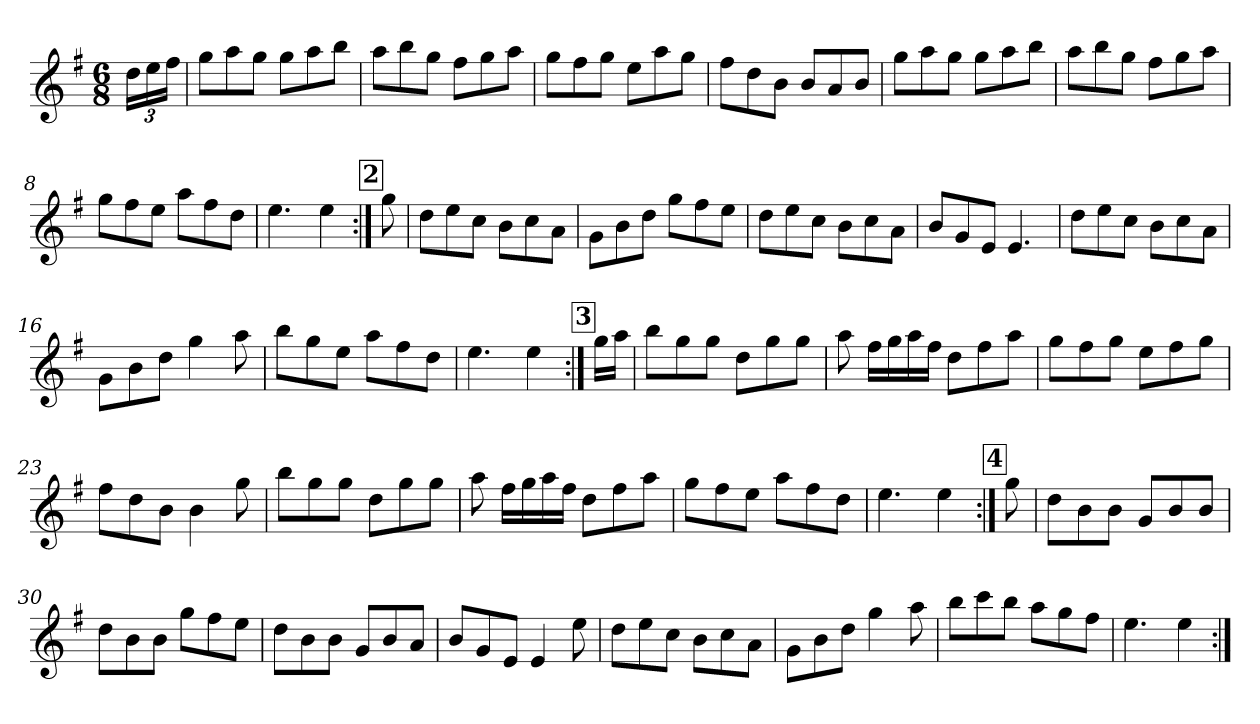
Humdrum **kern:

**kern
*part1
*staff1
*clefG2
*k[f#]
*e:
*M6/8
*MM160
*Xbrackettup
=1
24dd\LL
24ee\
24ff#\JJ
=2
8gg\L
8aa\
8gg\J
8gg\L
8aa\
8bb\J
=3
8aa\L
8bb\
8gg\J
8ff#\L
8gg\
8aa\J
=4
8gg\L
8ff#\
8gg\J
8ee\L
8aa\
8gg\J
=5
8ff#\L
8dd\
8b\J
8b/L
8a/
8b/J
=6
8gg\L
8aa\
8gg\J
8gg\L
8aa\
8bb\J
=7
8aa\L
8bb\
8gg\J
8ff#\L
8gg\
8aa\J
!!LO:LB:g=z
=8
8gg\L
8ff#\
8ee\J
8aa\L
8ff#\
8dd\J
=9
4.ee\
4ee\
!!LO:REH:place=s1:a:B:fs=14:t=2
=10:|!
8gg\
=11
8dd\L
8ee\
8cc\J
8b\L
8cc\
8a\J
=12
8g\L
8b\
8dd\J
8gg\L
8ff#\
8ee\J
=13
8dd\L
8ee\
8cc\J
8b\L
8cc\
8a\J
=14
8b/L
8g/
8e/J
4.e/
=15
8dd\L
8ee\
8cc\J
8b\L
8cc\
8a\J
=16
8g\L
8b\
8dd\J
4gg\
8aa\
!!LO:LB:g=z
=17
8bb\L
8gg\
8ee\J
8aa\L
8ff#\
8dd\J
=18
4.ee\
4ee\
!!LO:REH:place=s1:a:B:fs=14:t=3
=19:|!
16gg\LL
16aa\JJ
=20
8bb\L
8gg\
8gg\J
8dd\L
8gg\
8gg\J
=21
8aa\
16ff#\LL
16gg\
16aa\
16ff#\JJ
8dd\L
8ff#\
8aa\J
=22
8gg\L
8ff#\
8gg\J
8ee\L
8ff#\
8gg\J
=23
8ff#\L
8dd\
8b\J
4b\
8gg\
=24
8bb\L
8gg\
8gg\J
8dd\L
8gg\
8gg\J
!!LO:LB:g=z
=25
8aa\
16ff#\LL
16gg\
16aa\
16ff#\JJ
8dd\L
8ff#\
8aa\J
=26
8gg\L
8ff#\
8ee\J
8aa\L
8ff#\
8dd\J
=27
4.ee\
4ee\
!!LO:REH:place=s1:a:B:fs=14:t=4
=28:|!
8gg\
=29
8dd\L
8b\
8b\J
8g/L
8b/
8b/J
=30
8dd\L
8b\
8b\J
8gg\L
8ff#\
8ee\J
=31
8dd\L
8b\
8b\J
8g/L
8b/
8a/J
=32
8b/L
8g/
8e/J
4e/
8ee\
!!LO:LB:g=z
=33
8dd\L
8ee\
8cc\J
8b\L
8cc\
8a\J
=34
8g\L
8b\
8dd\J
4gg\
8aa\
=35
8bb\L
8ccc\
8bb\J
8aa\L
8gg\
8ff#\J
=36
4.ee\
4ee\
=:|!
*-
